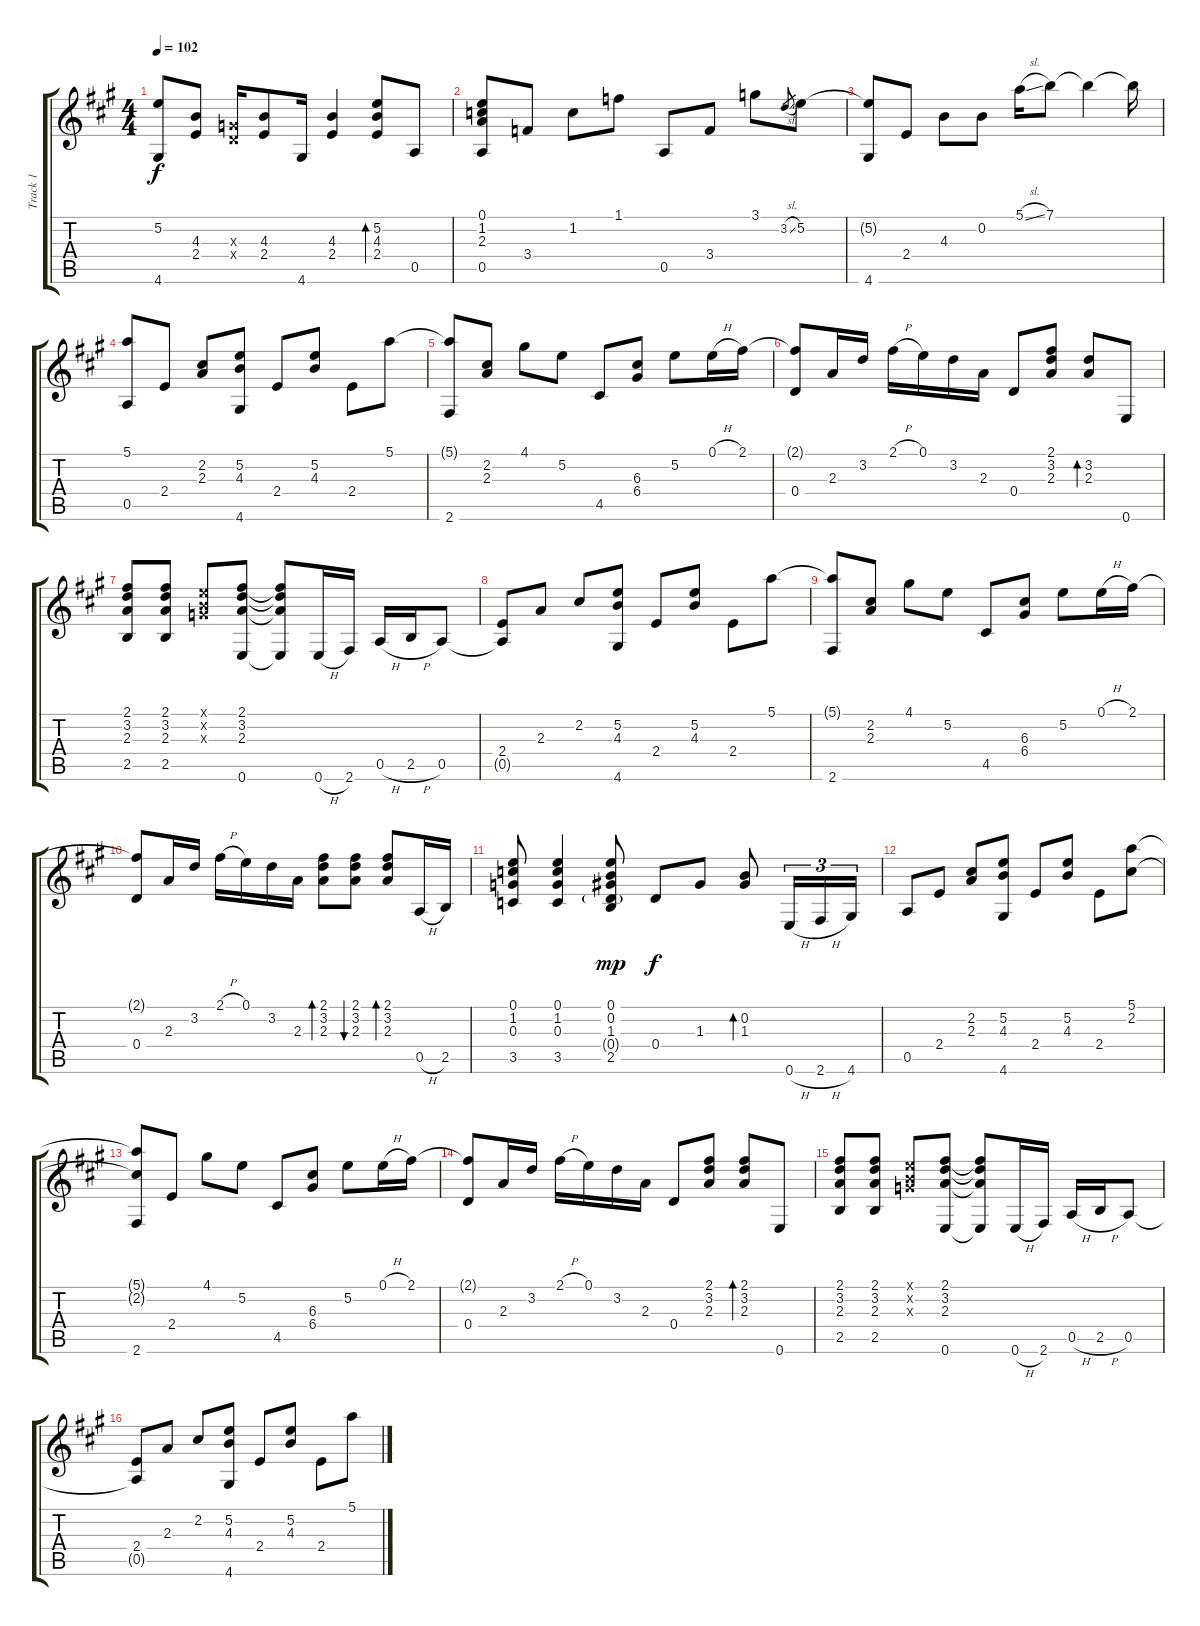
\track ("Track 1" "Track 1") {instrument acousticguitarsteel}
\staff {score tabs}
\tuning (E4 B3 G3 D3 A2 E2) {hide}
\ts (4 4)
\tempo 102
\clef g2
\ks a
(5.2{t} 4.6).8{dy f} (4.3 2.4).8 (0.3{x} 0.4{x}).16 (4.3 2.4).8 4.6.16 (4.3 2.4).4 (5.2 4.3 2.4).8{bd 60} 0.5.8 |
(0.1 1.2 2.3 0.5).8 3.4.8 1.2.8 1.1.8 0.5.8 3.4.8 3.1.8 3.2{sl}.8{gr} 5.2.8 |
(5.2{t} 4.6).8 2.4.8 4.3.8 0.2.8 5.1{sl}.16 7.1.8 7.1{t}.4 7.1{t}.16 |
(5.1 0.5).8 2.4.8 (2.2 2.3).8 (5.2 4.3 4.6).8 2.4.8 (5.2 4.3).8 2.4.8 5.1.8 |
(5.1{t} 2.6).8 (2.2 2.3).8 4.1.8 5.2.8 4.5.8 (6.3 6.4).8 5.2.8 0.1{h}.16 2.1.16 |
(2.1{t} 0.4).8 2.3.16 3.2.16 2.1{h}.16 0.1.16 3.2.16 2.3.16 0.4.8 (2.1 3.2 2.3).8 (3.2 2.3).8{bd 60} 0.6.8 |
(2.1 3.2 2.3 2.5).8 (2.1 3.2 2.3 2.5).8 (0.1{x} 0.2{x} 0.3{x}).8 (2.1 3.2 2.3 0.6).8 (2.1{t} 3.2{t} 2.3{t} 0.6{t}).8 0.6{h}.16 2.6.16 0.5{h}.16 2.5{h}.16 0.5.8 |
(2.4 0.5{t}).8 2.3.8 2.2.8 (5.2 4.3 4.6).8 2.4.8 (5.2 4.3).8 2.4.8 5.1.8 |
(5.1{t} 2.6).8 (2.2 2.3).8 4.1.8 5.2.8 4.5.8 (6.3 6.4).8 5.2.8 0.1{h}.16 2.1.16 |
(2.1{t} 0.4).8 2.3.16 3.2.16 2.1{h}.16 0.1.16 3.2.16 2.3.16 (2.1 3.2 2.3).8{bd 60} (2.1 3.2 2.3).8{bu 60} (2.1 3.2 2.3).8{bd 60} 0.5{h}.16 2.5.16 |
(0.1 1.2 0.3 3.5).8 (0.1 1.2 0.3 3.5).4 (0.1 0.2 1.3 0.4{g} 2.5).8{dy mp} 0.4.8{dy f} 1.3.8 (0.2 1.3).8{bd 60} 0.6{h}.16{tu (3 2)} 2.6{h}.16{tu (3 2)} 4.6.16{tu (3 2)} |
0.5.8 2.4.8 (2.2 2.3).8 (5.2 4.3 4.6).8 2.4.8 (5.2 4.3).8 2.4.8 (5.1 2.2).8 |
(5.1{t} 2.2{t} 2.6).8 2.4.8 4.1.8 5.2.8 4.5.8 (6.3 6.4).8 5.2.8 0.1{h}.16 2.1.16 |
(2.1{t} 0.4).8 2.3.16 3.2.16 2.1{h}.16 0.1.16 3.2.16 2.3.16 0.4.8 (2.1 3.2 2.3).8 (2.1 3.2 2.3).8{bd 60} 0.6.8 |
(2.1 3.2 2.3 2.5).8 (2.1 3.2 2.3 2.5).8 (0.1{x} 0.2{x} 0.3{x}).8 (2.1 3.2 2.3 0.6).8 (2.1{t} 3.2{t} 2.3{t} 0.6{t}).8 0.6{h}.16 2.6.16 0.5{h}.16 2.5{h}.16 0.5.8 |
(2.4 0.5{t}).8 2.3.8 2.2.8 (5.2 4.3 4.6).8 2.4.8 (5.2 4.3).8 2.4.8 5.1.8
